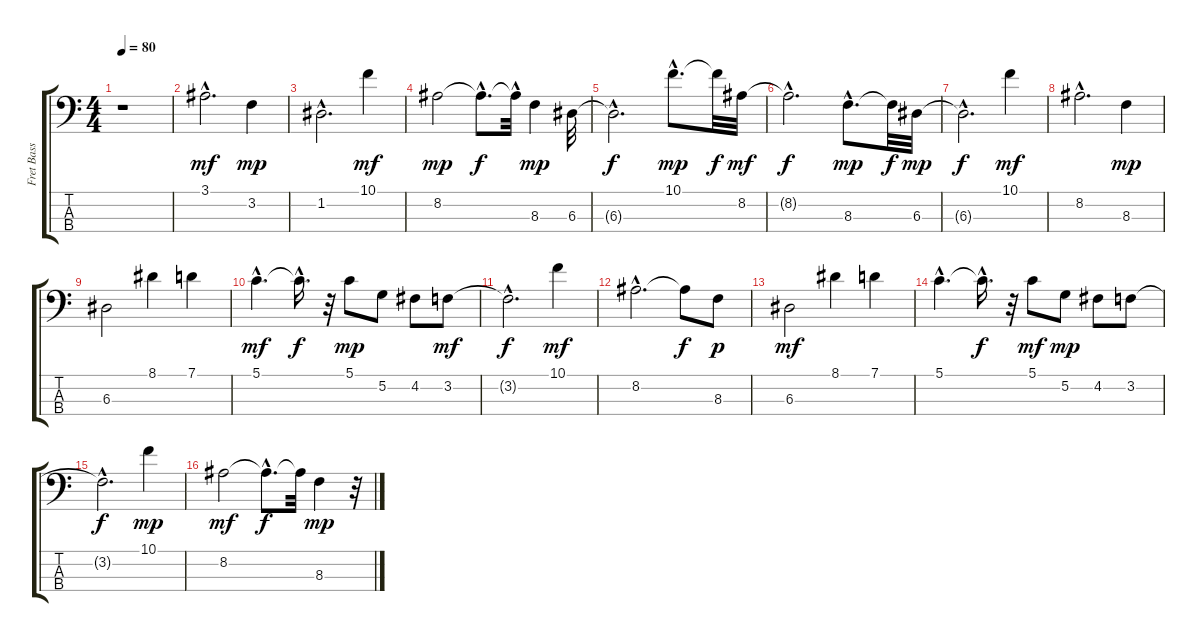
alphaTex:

\track ("Fret Bass" "Fret Bass") {instrument fretlessbass}
\staff {score tabs}
\tuning (G2 D2 A1 E1) {hide}
\ts (4 4)
\tempo 80
\clef f4
\ks c
r.1{dy mf instrument fretlessbass} |
3.1{hac}.2{d} 3.2.4{dy mp} |
1.2{hac}.2{d} 10.1.4{dy mf} |
8.2.2{dy mp} 8.2{hac t}.8{d dy f} 8.2{hac t}.32 8.3.4{dy mp} 6.3.32 |
6.3{hac t}.2{d dy f} 10.1{hac}.8{d dy mp} 10.1{t}.32{dy f} 8.2.32{dy mf} |
8.2{hac t}.2{d dy f} 8.3{hac}.8{d dy mp} 8.3{t}.32{dy f} 6.3.32{dy mp} |
6.3{hac t}.2{d dy f} 10.1.4{dy mf} |
8.2{hac}.2{d} 8.3.4{dy mp} |
6.3.2 8.1.4 7.1.4 |
5.1{hac}.4{d dy mf} 5.1{hac t}.16{d dy f} r.32 5.1.8{dy mp} 5.2.8 4.2.8 3.2.8{dy mf} |
3.2{hac t}.2{d dy f} 10.1.4{dy mf} |
8.2{hac}.2{d} 8.2{t}.8{dy f} 8.3.8{dy p} |
6.3.2{dy mf} 8.1.4 7.1.4 |
5.1{hac}.4{d} 5.1{hac t}.16{d dy f} r.32 5.1.8{dy mf} 5.2.8{dy mp} 4.2.8 3.2.8 |
3.2{hac t}.2{d dy f} 10.1.4{dy mp} |
8.2.2{dy mf} 8.2{hac t}.8{d dy f} 8.2{t}.32 8.3.4{dy mp} r.32
